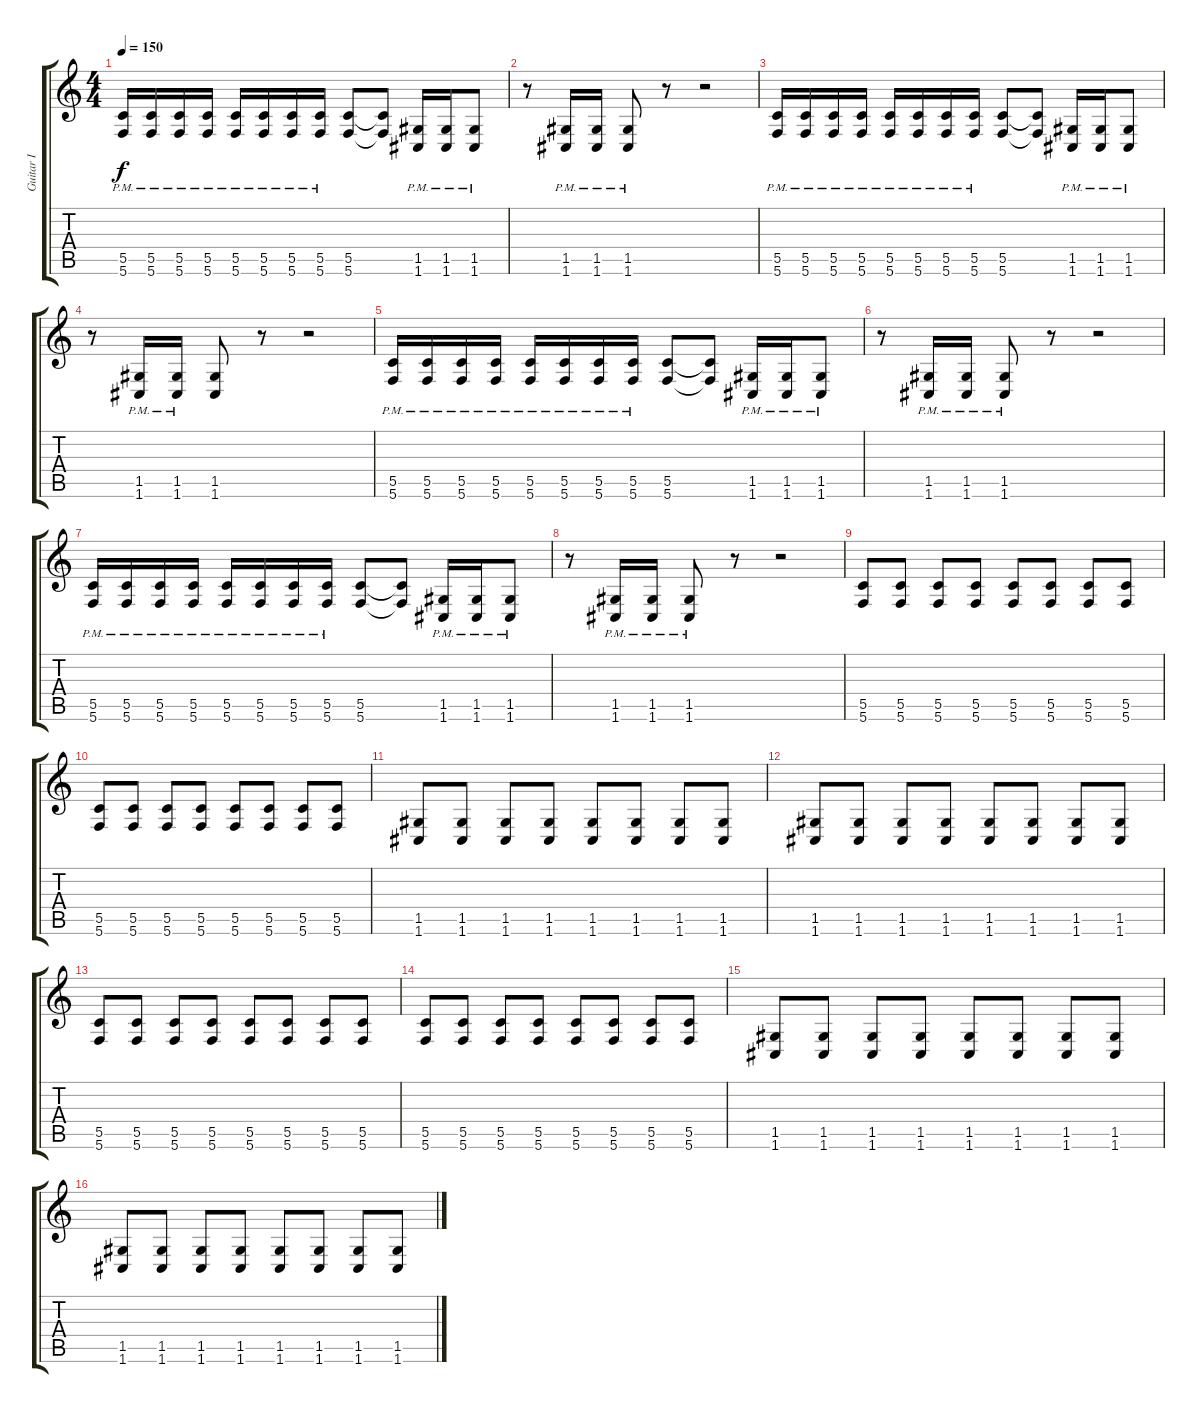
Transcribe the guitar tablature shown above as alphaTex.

\track ("Guitar I" "Guitar I") {instrument overdrivenguitar}
\staff {score tabs}
\tuning (D4 A3 F3 C3 G2 C2) {hide}
\ts (4 4)
\tempo 150
\clef g2
\ks c
(5.5{pm} 5.6{pm}).16{dy f} (5.5{pm} 5.6{pm}).16 (5.5{pm} 5.6{pm}).16 (5.5{pm} 5.6{pm}).16 (5.5{pm} 5.6{pm}).16 (5.5{pm} 5.6{pm}).16 (5.5{pm} 5.6{pm}).16 (5.5{pm} 5.6{pm}).16 (5.5 5.6).8 (5.5{t} 5.6{t}).8 (1.5{pm} 1.6{pm}).16 (1.5{pm} 1.6{pm}).16 (1.5{pm} 1.6).8 |
r.8 (1.5{pm} 1.6{pm}).16 (1.5{pm} 1.6).16 (1.5{pm} 1.6{pm}).8 r.8 r.2 |
(5.5{pm} 5.6{pm}).16 (5.5{pm} 5.6{pm}).16 (5.5{pm} 5.6{pm}).16 (5.5{pm} 5.6{pm}).16 (5.5{pm} 5.6{pm}).16 (5.5{pm} 5.6{pm}).16 (5.5{pm} 5.6{pm}).16 (5.5{pm} 5.6{pm}).16 (5.5 5.6).8 (5.5{t} 5.6{t}).8 (1.5{pm} 1.6{pm}).16 (1.5{pm} 1.6{pm}).16 (1.5{pm} 1.6{pm}).8 |
r.8 (1.5{pm} 1.6{pm}).16 (1.5{pm} 1.6).16 (1.5 1.6).8 r.8 r.2 |
(5.5{pm} 5.6{pm}).16 (5.5{pm} 5.6{pm}).16 (5.5{pm} 5.6{pm}).16 (5.5{pm} 5.6{pm}).16 (5.5{pm} 5.6{pm}).16 (5.5{pm} 5.6{pm}).16 (5.5{pm} 5.6{pm}).16 (5.5{pm} 5.6{pm}).16 (5.5 5.6).8 (5.5{t} 5.6{t}).8 (1.5{pm} 1.6{pm}).16 (1.5{pm} 1.6{pm}).16 (1.5{pm} 1.6).8 |
r.8 (1.5{pm} 1.6{pm}).16 (1.5{pm} 1.6).16 (1.5{pm} 1.6{pm}).8 r.8 r.2 |
(5.5{pm} 5.6{pm}).16 (5.5{pm} 5.6{pm}).16 (5.5{pm} 5.6{pm}).16 (5.5{pm} 5.6{pm}).16 (5.5{pm} 5.6{pm}).16 (5.5{pm} 5.6{pm}).16 (5.5{pm} 5.6{pm}).16 (5.5{pm} 5.6{pm}).16 (5.5 5.6).8 (5.5{t} 5.6{t}).8 (1.5{pm} 1.6{pm}).16 (1.5{pm} 1.6{pm}).16 (1.5{pm} 1.6).8 |
r.8 (1.5{pm} 1.6{pm}).16 (1.5{pm} 1.6).16 (1.5{pm} 1.6{pm}).8 r.8 r.2 |
(5.5 5.6).8 (5.5 5.6).8 (5.5 5.6).8 (5.5 5.6).8 (5.5 5.6).8 (5.5 5.6).8 (5.5 5.6).8 (5.5 5.6).8 |
(5.5 5.6).8 (5.5 5.6).8 (5.5 5.6).8 (5.5 5.6).8 (5.5 5.6).8 (5.5 5.6).8 (5.5 5.6).8 (5.5 5.6).8 |
(1.5 1.6).8 (1.5 1.6).8 (1.5 1.6).8 (1.5 1.6).8 (1.5 1.6).8 (1.5 1.6).8 (1.5 1.6).8 (1.5 1.6).8 |
(1.5 1.6).8 (1.5 1.6).8 (1.5 1.6).8 (1.5 1.6).8 (1.5 1.6).8 (1.5 1.6).8 (1.5 1.6).8 (1.5 1.6).8 |
(5.5 5.6).8 (5.5 5.6).8 (5.5 5.6).8 (5.5 5.6).8 (5.5 5.6).8 (5.5 5.6).8 (5.5 5.6).8 (5.5 5.6).8 |
(5.5 5.6).8 (5.5 5.6).8 (5.5 5.6).8 (5.5 5.6).8 (5.5 5.6).8 (5.5 5.6).8 (5.5 5.6).8 (5.5 5.6).8 |
(1.5 1.6).8 (1.5 1.6).8 (1.5 1.6).8 (1.5 1.6).8 (1.5 1.6).8 (1.5 1.6).8 (1.5 1.6).8 (1.5 1.6).8 |
(1.5 1.6).8 (1.5 1.6).8 (1.5 1.6).8 (1.5 1.6).8 (1.5 1.6).8 (1.5 1.6).8 (1.5 1.6).8 (1.5 1.6).8
